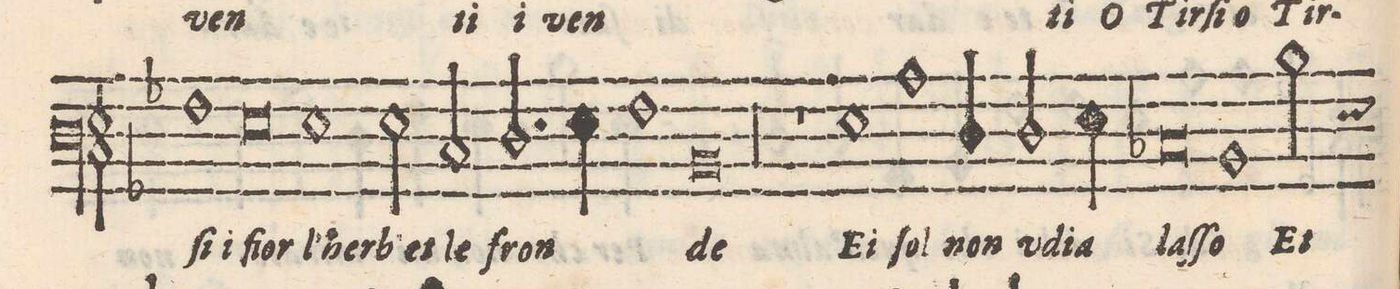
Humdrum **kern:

**kern	**text
*I"BASSO	*
*clefF3	*
*k[b-]	*
*met(C)	*
*M2/1	*
1A	-ſi i
=19-	=19-
0G	fior
=20-	=20-
1G	l'herb'
2G\	et
2E/	fron-
=21-	=21-
2.F/	.
4G\	.
1A	.
=22-	=22-
0D	-de
=23-	=23-
00r	.
=24-	=24-
=25-	=25-
1r	.
1G	Ei
=26-	=26-
1c	ſol
4F/	non
2F/	v-
4G\	-dia
=27-	=27-
0E-X	laſ-
=28-	=28-
1D	-ſo
2d\	Et
*custos:G	*
*-	*-
